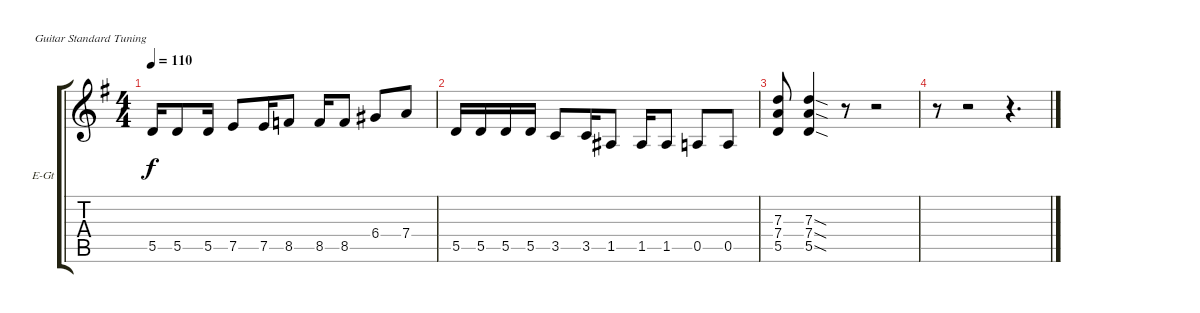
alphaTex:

\bracketExtendMode groupsimilarinstruments
\firstSystemTrackNameOrientation horizontal
\otherSystemsTrackNameOrientation horizontal
\track ("Гитара 1" "E-Gt") {instrument distortionguitar}
\staff {score tabs}
\tuning (E4 B3 G3 D3 A2 E2)
\ts (4 4)
\tempo 110
\clef g2
\ks eminor
5.5.16{dy f} 5.5.8 5.5.16 7.5.8 7.5.16 8.5.8 8.5.16 8.5.8 6.4.8 7.4.8 |
5.5.16 5.5.16 5.5.16 5.5.16 3.5.8 3.5.16 1.5.8 1.5.16 1.5.8 0.5.8 0.5.8 |
(7.4 5.5 7.3).8 (7.4{sod} 5.5{sod} 7.3{sod}).4 r.8 r.2 |
r.8 r.2 r.4{d}
